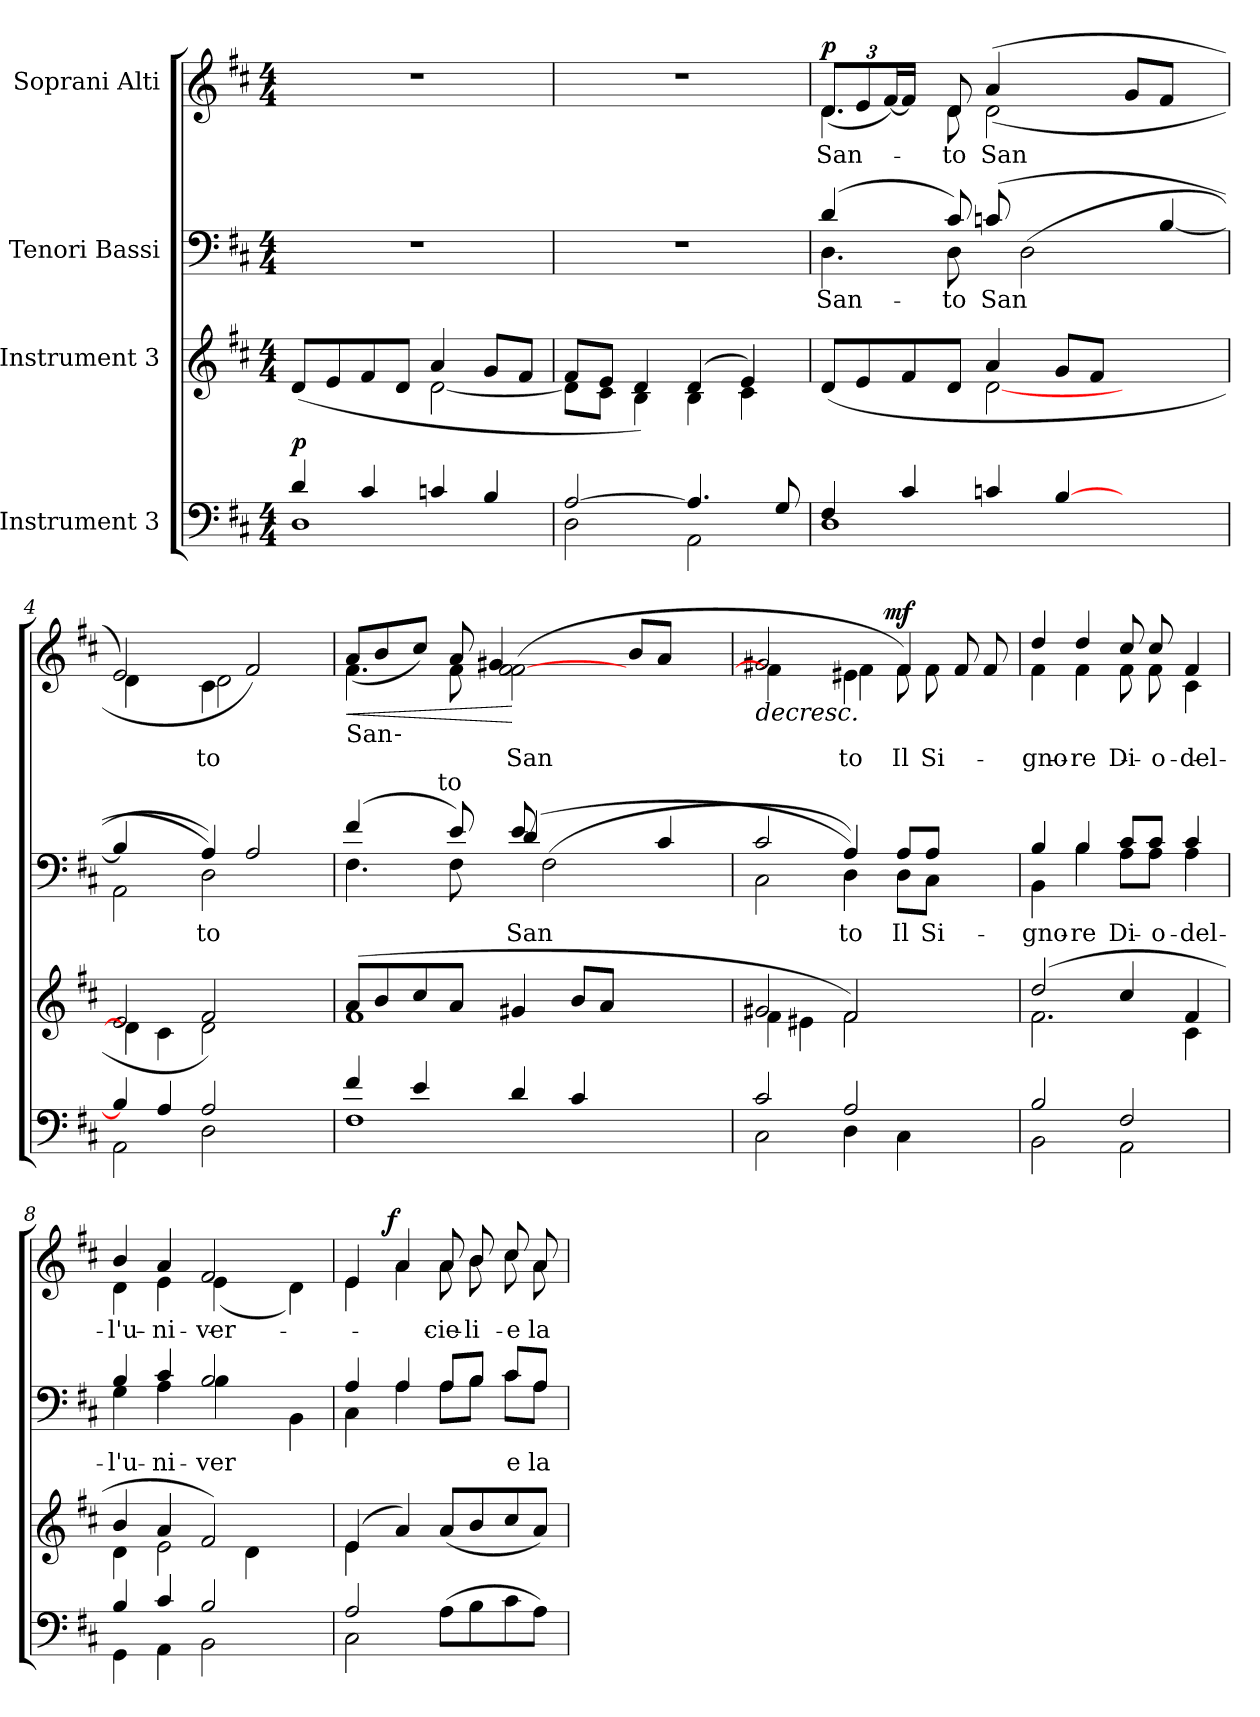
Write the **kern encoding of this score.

**kern	**dynam	**kern	**kern	**text	**kern	**text	**dynam
*part4	*part4	*part3	*part2	*part2	*part1	*part1	*part1
*staff4	*staff4	*staff3	*staff2	*staff2	*staff1	*staff1	*staff1
*I"Instrument 3	*	*I"Instrument 3	*I"Tenori  Bassi	*	*I"Soprani  Alti	*	*
!!LO:PB:g=z
*stria5	*	*stria5	*stria5	*	*stria5	*	*
*clefF4	*	*clefG2	*clefF4	*	*clefG2	*	*
*k[f#c#]	*	*k[f#c#]	*k[f#c#]	*	*k[f#c#]	*	*
*D:	*	*D:	*D:	*	*D:	*	*
*M4/4	*	*M4/4	*M4/4	*	*M4/4	*	*
=1	=1	=1	=1	=1	=1	=1	=1
*^	*	*^	*	*	*	*	*
!	!	!LO:DY:a	!	!	!	!	!	!	!
4d/	1D	p	(>8d/L	2ryy	1r	.	1r	.	.
.	.	.	8e/	.	.	.	.	.	.
4c#/	.	.	8f#/	.	.	.	.	.	.
.	.	.	8d/J	.	.	.	.	.	.
4cn/	.	.	4a/	[<2d\	.	.	.	.	.
4B/	.	.	8g/L	.	.	.	.	.	.
.	.	.	8f#/J	.	.	.	.	.	.
=2	=2	=2	=2	=2	=2	=2	=2	=2	=2
[>2A/	2D\	.	8f#/L	8d\L]	1r	.	1r	.	.
.	.	.	8e/J	8c#\J	.	.	.	.	.
.	.	.	4d/)	4B\	.	.	.	.	.
4.A/]	2AA\	.	(>4d/	4B\	.	.	.	.	.
.	.	.	4e/)	4c#\	.	.	.	.	.
8G/	.	.	.	.	.	.	.	.	.
=3	=3	=3	=3	=3	=3	=3	=3	=3	=3
*	*	*	*	*	*^	*	*	*	*
!	!	!	!	!	!	!	!LO:LY:a:cj	!	!	!
*	*	*	*	*	*	*	*	*^	*	*
*	*	*	*	*	*	*	*	*	*Xbrackettup	*	*
!	!	!	!	!	!	!	!	!	!	!LO:LY:b:cj	!LO:DY:a
4F#/	1D	.	(>8d/L	2ryy	4.D\	(>4d/	San-	4.d\	(>12.d/L	San-	p
!	!	!	!	!	!	!	!	!	!	!LO:LY:b:cj	!
.	.	.	8e/	.	.	.	.	.	12e/	--	.
!	!	!	!	!	!	!	!	!	!	!LO:LY:b:cj	!
.	.	.	.	.	.	.	.	.	[24f#/J)	--	.
4c#/	.	.	8f#/	.	.	8ryy	.	.	24f#/J]	.	.
.	.	.	.	.	.	.	.	.	12ryy	.	.
!	!	!	!	!	!	!	!LO:LY:a:cj	!	!	!	!
!	!	!	!	!	!	!	!LO:LY:a:cj	!	!	!LO:LY:b:cj	!
.	.	.	8d/J	.	8c#/)	8D\	-to	8d/	8d\	-to	.
!	!	!	!	!	!	!	!LO:LY:a:cj	!	!	!LO:LY:b:cj	!
4cn/	.	.	4a/	[<2d\	8c#/	(>4cn/	San-	(<2d\	(>4a/	San-	.
.	.	.	.	.	(<2D\	.	.	.	.	.	.
[>4B/	.	.	8g/L	.	.	2ryy	.	.	8ryy	.	.
.	.	.	8f#/J	.	.	.	.	.	2ryy	.	.
!	!	!	!	!	!	!	!	!	!	!LO:LY:b:cj	!
4.ryy	4.ryy	.	4.ryy	4.ryy	.	.	.	8g/L	.	--	.
!	!	!	!	!	!	!	!LO:LY:a:cj	!	!	!LO:LY:b:cj	!
.	.	.	.	.	[>4B/	.	--	8f#/J	.	--	.
.	.	.	.	.	.	8ryy	.	8ryy	.	.	.
=4	=4	=4	=4	=4	=4	=4	=4	=4	=4	=4	=4
!	!	!	!	!	!	!	!LO:LY:a:cj	!	!	!LO:LY:b:cj	!
4B/]	2AA\	.	2e/	4d\]	2AA\	4B/]	--	2e/)	4d\	--	.
4A/	.	.	.	4c#\	.	4ryy	.	.	4ryy	.	.
!	!	!	!	!	!	!	!LO:LY:a:cj	!	!	!	!
!	!	!	!	!	!	!	!LO:LY:a:cj	!	!	!LO:LY:b:cj	!
!	!	!	!	!	!	!	!	!	!	!LO:LY:b:cj	!
2A/	2D\	.	2f#/)	2d\	4A/)	2D\)	-to	4c#\	2d\	-to	.
.	.	.	.	.	2A/	.	.	2f#/)	.	.	.
4ryy	4ryy	.	4ryy	4ryy	.	4ryy	.	.	4ryy	.	.
!!LO:LB:g=z
=5	=5	=5	=5	=5	=5	=5	=5	=5	=5	=5	=5
!	!	!	!	!	!	!	!	!LO:TX:b:t=San	!	!	!
!	!	!	!	!	!	!	!LO:LY:a:cj	!	!	!LO:LY:b:cj	!LO:HP:b
*	*	*	*	*	*	*^	*	*	*^	*	*
4f#/	1F#	.	(>8a/L	1f#	4.F#\	(>4f#/	4ryy	.	4.f#\	(>8a/L	8.ryy	.	<
!	!	!	!	!	!	!	!	!	!	!	!	!LO:LY:b:cj	!
.	.	.	8b/	.	.	.	.	.	.	8b/	.	.	.
!	!	!	!	!	!	!	!	!	!	!	!LO:TX:b:t=-	!	!
.	.	.	.	.	.	.	.	.	.	.	1ryy	.	.
!	!	!	!	!	!	!	!	!	!	!	!	!LO:LY:b:cj	!
4e/	.	.	8cc#/	.	.	8ryy	16.ryy	.	.	8cc#/J)	.	.	.
!	!	!	!	!	!	!	!LO:TX:a:t=to	!	!	!	!	!	!
.	.	.	.	.	.	.	1ryy	.	.	.	.	.	.
!	!	!	!	!	!	!	!	!LO:LY:a:cj	!	!	!	!	!
!	!	!	!	!	!	!	!	!LO:LY:a:cj	!	!	!	!LO:LY:b:cj	!
.	.	.	8a/J	.	8e/)	8F#\	.	.	8a/	8f#\	.	.	.
!	!	!	!	!	!	!	!	!LO:LY:a:cj	!	!	!	!LO:LY:b:cj	!
4d/	.	.	4g#X/	.	8e/	(>4d/	.	San	(<2f#\ [<2f#\	4g#X/	.	San	[
.	.	.	.	.	(<2F#\	.	.	.	.	.	.	.	.
4c#/	.	.	8b/L	.	.	2ryy	.	.	.	8ryy	.	.	.
.	.	.	8a/J	.	.	.	.	.	.	2ryy	.	.	.
!	!	!	!	!	!	!	!	!	!	!	!	!LO:LY:b:cj	!
4.ryy	4.ryy	.	4.ryy	4.ryy	.	.	.	.	8b/L	.	.	.	.
!	!	!	!	!	!	!	!	!LO:LY:a:cj	!	!	!	!LO:LY:b:cj	!
.	.	.	.	.	4c#/	.	.	.	8a/J	.	.	.	.
.	.	.	.	.	.	.	.	.	.	.	8.ryy	.	.
.	.	.	.	.	.	8ryy	.	.	8ryy	.	.	.	.
.	.	.	.	.	.	.	32ryy	.	.	.	.	.	.
=6	=6	=6	=6	=6	=6	=6	=6	=6	=6	=6	=6	=6	=6
!	!	!	!	!	!	!	!	!LO:LY:a:cj	!	!	!	!LO:LY:b:cj	!LO:HP:b
*	*	*	*	*	*	*v	*v	*	*	*	*	*	*
2c#/	2C#\	.	2g#X/	4f#\	2c#/	2C#\	.	2g#X/	4f#\]	2ryy	.	>
.	.	.	.	4e#X\	.	.	.	.	4ryy	.	.	.
!	!	!	!	!	!	!	!LO:LY:a:cj	!	!	!	!LO:LY:b:cj	!
!	!	!	!	!	!	!	!	!	!	!	!LO:LY:b:cj	!
2A/	4D\	.	2f#/)	2f#\	4A/)	4D\)	to	4e#X\	4f#\	8..ryy	to	.
!	!	!	!	!	!	!	!	!	!	!	!	!LO:DY:a
.	.	.	.	.	.	.	.	.	.	2ryy	.	mf
!	!	!	!	!	!	!	!LO:LY:a:cj	!	!	!	!LO:LY:b:cj	!
.	4C#\	.	.	.	8A/L	8D\L	Il	4f#/)	8f#\	.	Il	]
!	!	!	!	!	!	!	!LO:LY:a:cj	!	!	!	!LO:LY:b:cj	!
.	.	.	.	.	8A/J	8C#\J	Si-	.	8f#\	.	Si-	.
4ryy	4ryy	.	4ryy	4ryy	4ryy	4ryy	.	8f#/	4ryy	.	.	.
.	.	.	.	.	.	.	.	8f#/	.	.	.	.
.	.	.	.	.	.	.	.	.	.	32ryy	.	.
=7	=7	=7	=7	=7	=7	=7	=7	=7	=7	=7	=7	=7
!	!	!	!	!	!	!	!LO:LY:a:cj	!	!	!	!LO:LY:b:cj	!
*	*	*	*	*	*	*	*	*	*v	*v	*	*
2B/	2BB\	.	(>2dd/	2.f#\	4B/	4BB\	-gno-	4dd/	4f#\	-gno-	.
!	!	!	!	!	!	!	!LO:LY:a:cj	!	!	!LO:LY:b:cj	!
.	.	.	.	.	4B/	4B\	-re	4dd/	4f#\	-re	.
!	!	!	!	!	!	!	!LO:LY:a:cj	!	!	!LO:LY:b:cj	!
2F#/	2AA\	.	4cc#/	.	8c#/L	8A\L	Di-	8cc#/	8f#\	Di-	.
!	!	!	!	!	!	!	!LO:LY:a:cj	!	!	!LO:LY:b:cj	!
.	.	.	.	.	8c#/J	8A\J	-o-	8cc#/	8f#\	-o-	.
!	!	!	!	!	!	!	!LO:LY:a:cj	!	!	!LO:LY:b:cj	!
.	.	.	4f#/	4c#\	4c#/	4A\	-del-	4f#/	4c#\	-del-	.
=8	=8	=8	=8	=8	=8	=8	=8	=8	=8	=8	=8
!	!	!	!	!	!	!	!LO:LY:a:cj	!	!	!LO:LY:b:cj	!
4B/	4GG\	.	4b/	4d\	4B/	4G\	-l'u-	4b/	4d\	-l'u-	.
!	!	!	!	!	!	!	!LO:LY:a:cj	!	!	!LO:LY:b:cj	!
4c#/	4AA\	.	4a/	2e\	4c#/	4A\	-ni-	4a/	4e\	-ni-	.
!	!	!	!	!	!	!	!LO:LY:a:cj	!	!	!LO:LY:b:cj	!
2B/	2BB\	.	2f#/)	.	2B/	4B\	-ver	2f#/	(<4e\	-ver	.
.	.	.	.	4d\	.	2ryy	.	.	2ryy	.	.
!	!	!	!	!	!	!	!LO:LY:a:cj	!	!	!LO:LY:b:cj	!
4ryy	4ryy	.	4ryy	4ryy	4BB\	.	.	4d\)	.	.	.
*	*	*	*	*	*	*	*	*v	*v	*	*
!!LO:PB:g=z
=9	=9	=9	=9	=9	=9	=9	=9	=9	=9	=9
!	!	!	!	!	!	!	!LO:LY:a:cj	!	!LO:LY:b:cj	!
*	*	*	*	*	*	*	*	*^	*	*
*	*	*	*	*	*	*	*	*	*^	*	*
2A/	2C#\	.	(>4e/	4e\	4A/	4C#\	.	4e/	4e\	8...ryy	.	.
!	!	!	!	!	!	!	!	!	!	!	!	!LO:DY:a
.	.	.	.	.	.	.	.	.	.	2ryy	.	f
!	!	!	!	!	!	!	!LO:LY:a:cj	!	!	!	!LO:LY:b:cj	!
.	.	.	4a/)	2.ryy	4A/	4A\	.	4a/	4a\	.	.	.
!	!	!	!	!	!	!	!LO:LY:a:cj	!	!	!	!LO:LY:b:cj	!
2ryy	(<8A\L	.	(>8a/L	.	8A/L	8A\L	.	8a/	8a\	.	cie-	.
!	!	!	!	!	!	!	!LO:LY:a:cj	!	!	!	!LO:LY:b:cj	!
.	8B\	.	8b/	.	8B/J	8B\J	.	8b/	8b\	.	-li	.
.	.	.	.	.	.	.	.	.	.	4ryy	.	.
!	!	!	!	!	!	!	!LO:LY:a:cj	!	!	!	!LO:LY:b:cj	!
.	8c#\	.	8cc#/	.	8c#/L	8c#\L	e	8cc#/	8cc#\	.	e	.
!	!	!	!	!	!	!	!LO:LY:a:cj	!	!	!	!LO:LY:b:cj	!
.	8A\J)	.	8a/J)	.	8A/J	8A\J	la	8a/	8a\	.	la	.
.	.	.	.	.	.	.	.	.	.	64ryy	.	.
*v	*v	*	*	*	*v	*v	*	*v	*v	*v	*	*
*	*	*v	*v	*	*	*	*	*
=	=	=	=	=	=	=	=
*-	*-	*-	*-	*-	*-	*-	*-
